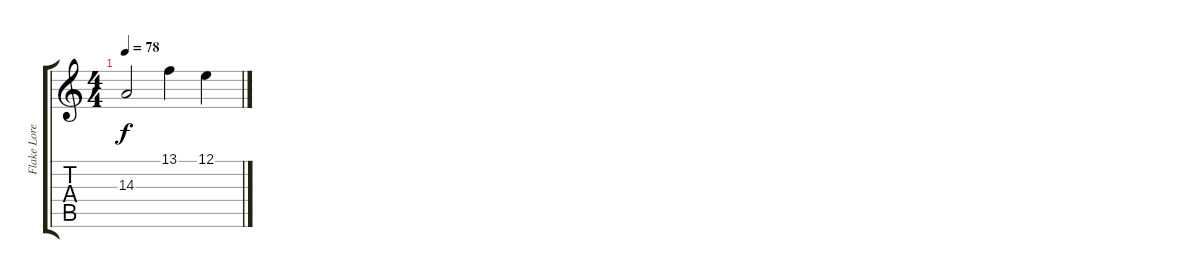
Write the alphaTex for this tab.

\track ("Flake Lorenz" "Flake Lore") {instrument stringensemble1}
\staff {score tabs}
\tuning (E4 B3 G3 D3 A2 E2) {hide}
\ts (4 4)
\tempo 78
\clef g2
\ks c
14.3.2{dy f} 13.1.4 12.1.4
